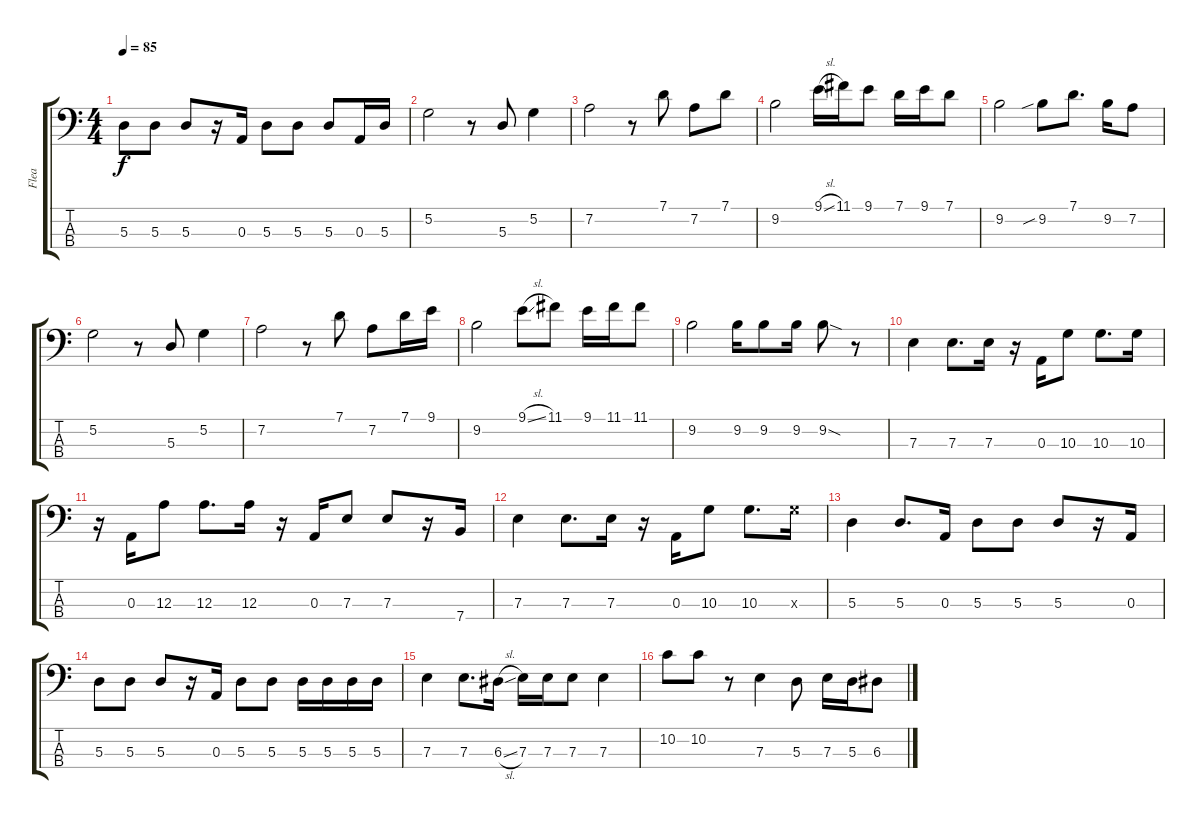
\track ("Flea" "Flea") {instrument electricbassfinger}
\staff {score tabs}
\tuning (G2 D2 A1 E1) {hide}
\ts (4 4)
\tempo 85
\clef f4
\ks c
5.3.8{dy f} 5.3.8 5.3.8 r.16 0.3.16 5.3.8 5.3.8 5.3.8 0.3.16 5.3.16 |
5.2.2 r.8{beam Up} 5.3.8 5.2.4 |
7.2.2 r.8 7.1.8 7.2.8 7.1.8 |
9.2.2 9.1{sl}.16 11.1.16 9.1.8 7.1.16 9.1.16 7.1.8 |
9.2.2 9.2{sib}.8 7.1.8{d} 9.2.16 7.2.8 |
5.2.2 r.8{beam Up} 5.3.8 5.2.4 |
7.2.2 r.8 7.1.8 7.2.8 7.1.16 9.1.16 |
9.2.2 9.1{sl}.8 11.1.8 9.1.16 11.1.16 11.1.8 |
9.2.2 9.2.16 9.2.8 9.2.16 9.2{sod}.8 r.8 |
7.3.4 7.3.8{d} 7.3.16 r.16 0.3.16 10.3.8 10.3.8{d} 10.3.16 |
r.16 0.3.16 12.3.8 12.3.8{d} 12.3.16 r.16 0.3.16 7.3.8 7.3.8 r.16 7.4.16 |
7.3.4 7.3.8{d} 7.3.16 r.16 0.3.16 10.3.8 10.3.8{d} 10.3{x}.16 |
5.3.4 5.3.8{d} 0.3.16 5.3.8 5.3.8 5.3.8 r.16 0.3.16 |
5.3.8 5.3.8 5.3.8 r.16 0.3.16 5.3.8 5.3.8 5.3.16 5.3.16 5.3.16 5.3.16 |
7.3.4 7.3.8{d} 6.3{sl}.16 7.3.16 7.3.16 7.3.8 7.3.4 |
10.2.8 10.2.8 r.8 7.3.4 5.3.8 7.3.16 5.3.16 6.3.8
